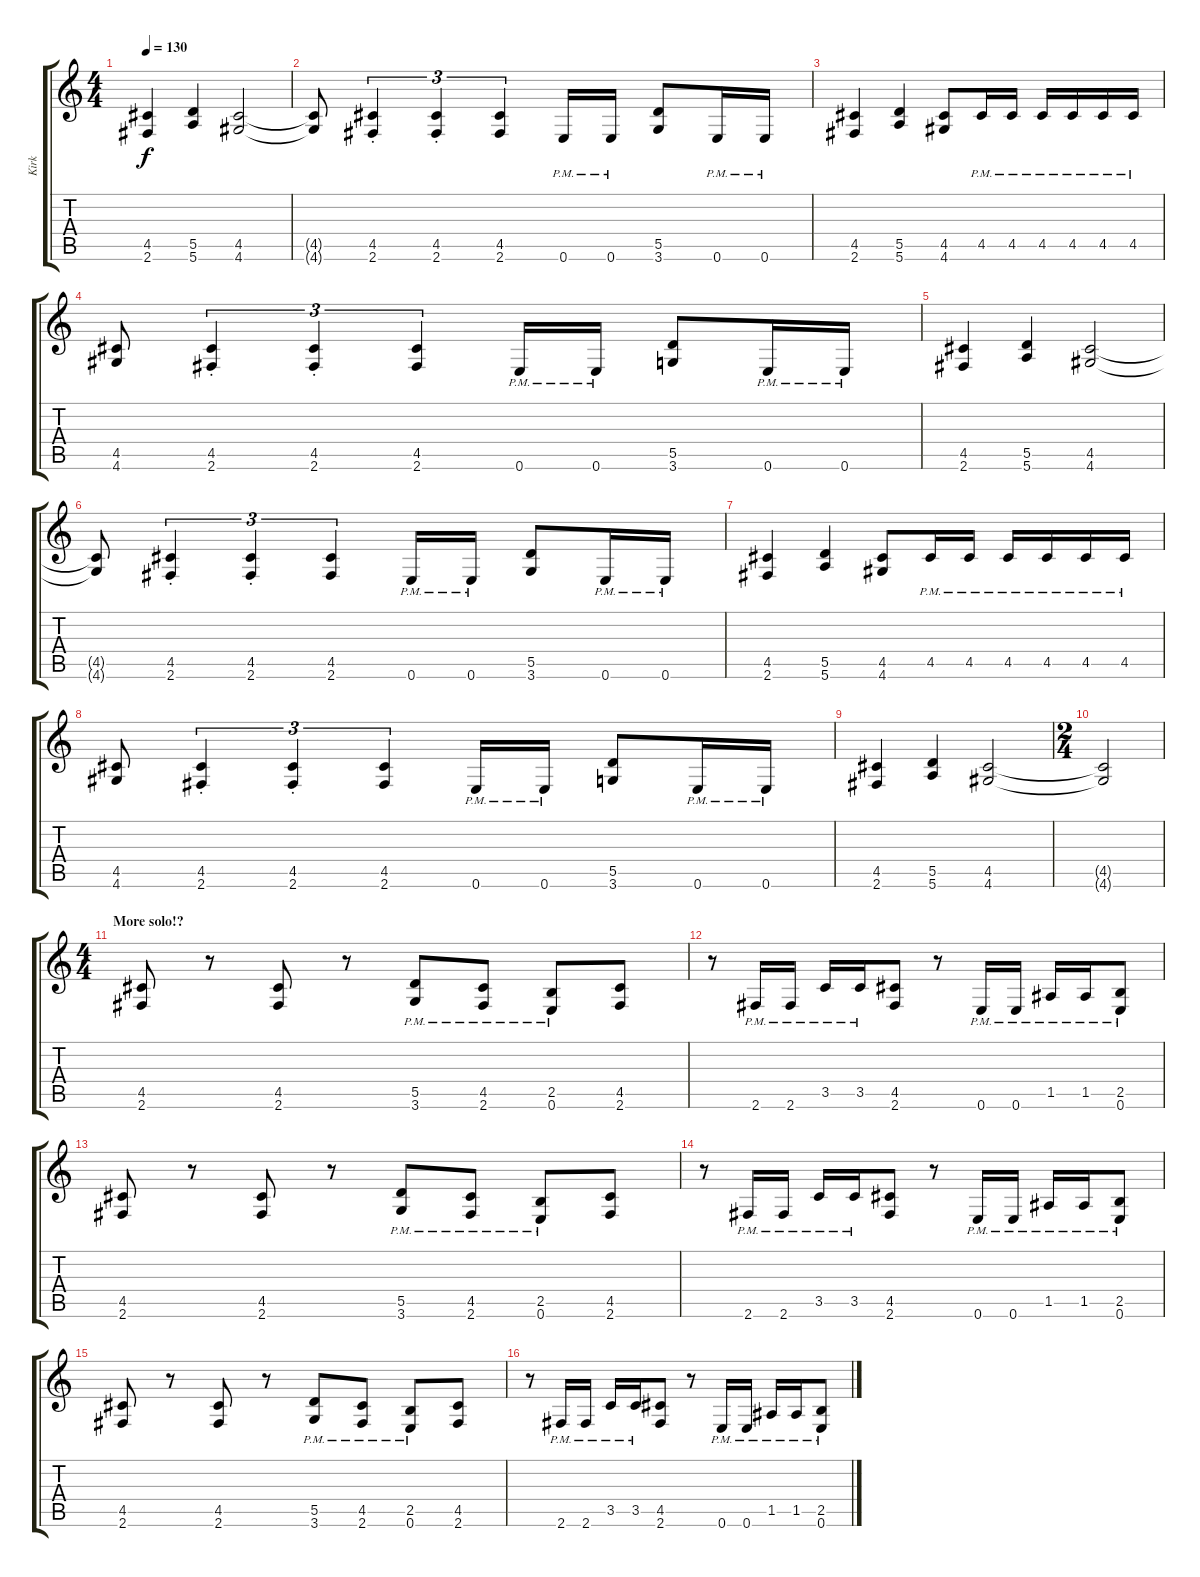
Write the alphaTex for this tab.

\track ("Kirk" "Kirk") {instrument overdrivenguitar}
\staff {score tabs}
\tuning (E4 B3 G3 D3 A2 E2) {hide}
\ts (4 4)
\tempo 130
\clef g2
\ks c
(4.5 2.6).4{dy f} (5.5 5.6).4 (4.5 4.6).2 |
(4.5{t} 4.6{t}).8 (4.5{st} 2.6{st}).4{tu (3 2)} (4.5{st} 2.6{st}).4{tu (3 2)} (4.5 2.6).4{tu (3 2)} 0.6{pm}.16 0.6{pm}.16 (5.5 3.6).8 0.6{pm}.16 0.6{pm}.16 |
(4.5 2.6).4 (5.5 5.6).4 (4.5 4.6).8 4.5{pm}.16 4.5{pm}.16 4.5{pm}.16 4.5{pm}.16 4.5{pm}.16 4.5{pm}.16 |
(4.5 4.6).8 (4.5{st} 2.6{st}).4{tu (3 2)} (4.5{st} 2.6{st}).4{tu (3 2)} (4.5 2.6).4{tu (3 2)} 0.6{pm}.16 0.6{pm}.16 (5.5 3.6).8 0.6{pm}.16 0.6{pm}.16 |
(4.5 2.6).4 (5.5 5.6).4 (4.5 4.6).2 |
(4.5{t} 4.6{t}).8 (4.5{st} 2.6{st}).4{tu (3 2)} (4.5{st} 2.6{st}).4{tu (3 2)} (4.5 2.6).4{tu (3 2)} 0.6{pm}.16 0.6{pm}.16 (5.5 3.6).8 0.6{pm}.16 0.6{pm}.16 |
(4.5 2.6).4 (5.5 5.6).4 (4.5 4.6).8 4.5{pm}.16 4.5{pm}.16 4.5{pm}.16 4.5{pm}.16 4.5{pm}.16 4.5{pm}.16 |
(4.5 4.6).8 (4.5{st} 2.6{st}).4{tu (3 2)} (4.5{st} 2.6{st}).4{tu (3 2)} (4.5 2.6).4{tu (3 2)} 0.6{pm}.16 0.6{pm}.16 (5.5 3.6).8 0.6{pm}.16 0.6{pm}.16 |
(4.5 2.6).4 (5.5 5.6).4 (4.5 4.6).2 |
\ts (2 4)
(4.5{t} 4.6{t}).2 |
\ts (4 4)
\section ("" "More solo!?")
(4.5 2.6).8 r.8 (4.5 2.6).8 r.8 (5.5{pm} 3.6{pm}).8 (4.5{pm} 2.6{pm}).8 (2.5{pm} 0.6{pm}).8 (4.5 2.6).8 |
r.8 2.6{pm}.16 2.6{pm}.16 3.5{pm}.16 3.5{pm}.16 (4.5 2.6).8 r.8 0.6{pm}.16 0.6{pm}.16 1.5{pm}.16 1.5{pm}.16 (2.5{pm} 0.6{pm}).8 |
(4.5 2.6).8 r.8 (4.5 2.6).8 r.8 (5.5{pm} 3.6{pm}).8 (4.5{pm} 2.6{pm}).8 (2.5{pm} 0.6{pm}).8 (4.5 2.6).8 |
r.8 2.6{pm}.16 2.6{pm}.16 3.5{pm}.16 3.5{pm}.16 (4.5 2.6).8 r.8 0.6{pm}.16 0.6{pm}.16 1.5{pm}.16 1.5{pm}.16 (2.5{pm} 0.6{pm}).8 |
(4.5 2.6).8 r.8 (4.5 2.6).8 r.8 (5.5{pm} 3.6{pm}).8 (4.5{pm} 2.6{pm}).8 (2.5{pm} 0.6{pm}).8 (4.5 2.6).8 |
r.8 2.6{pm}.16 2.6{pm}.16 3.5{pm}.16 3.5{pm}.16 (4.5 2.6).8 r.8 0.6{pm}.16 0.6{pm}.16 1.5{pm}.16 1.5{pm}.16 (2.5{pm} 0.6{pm}).8
